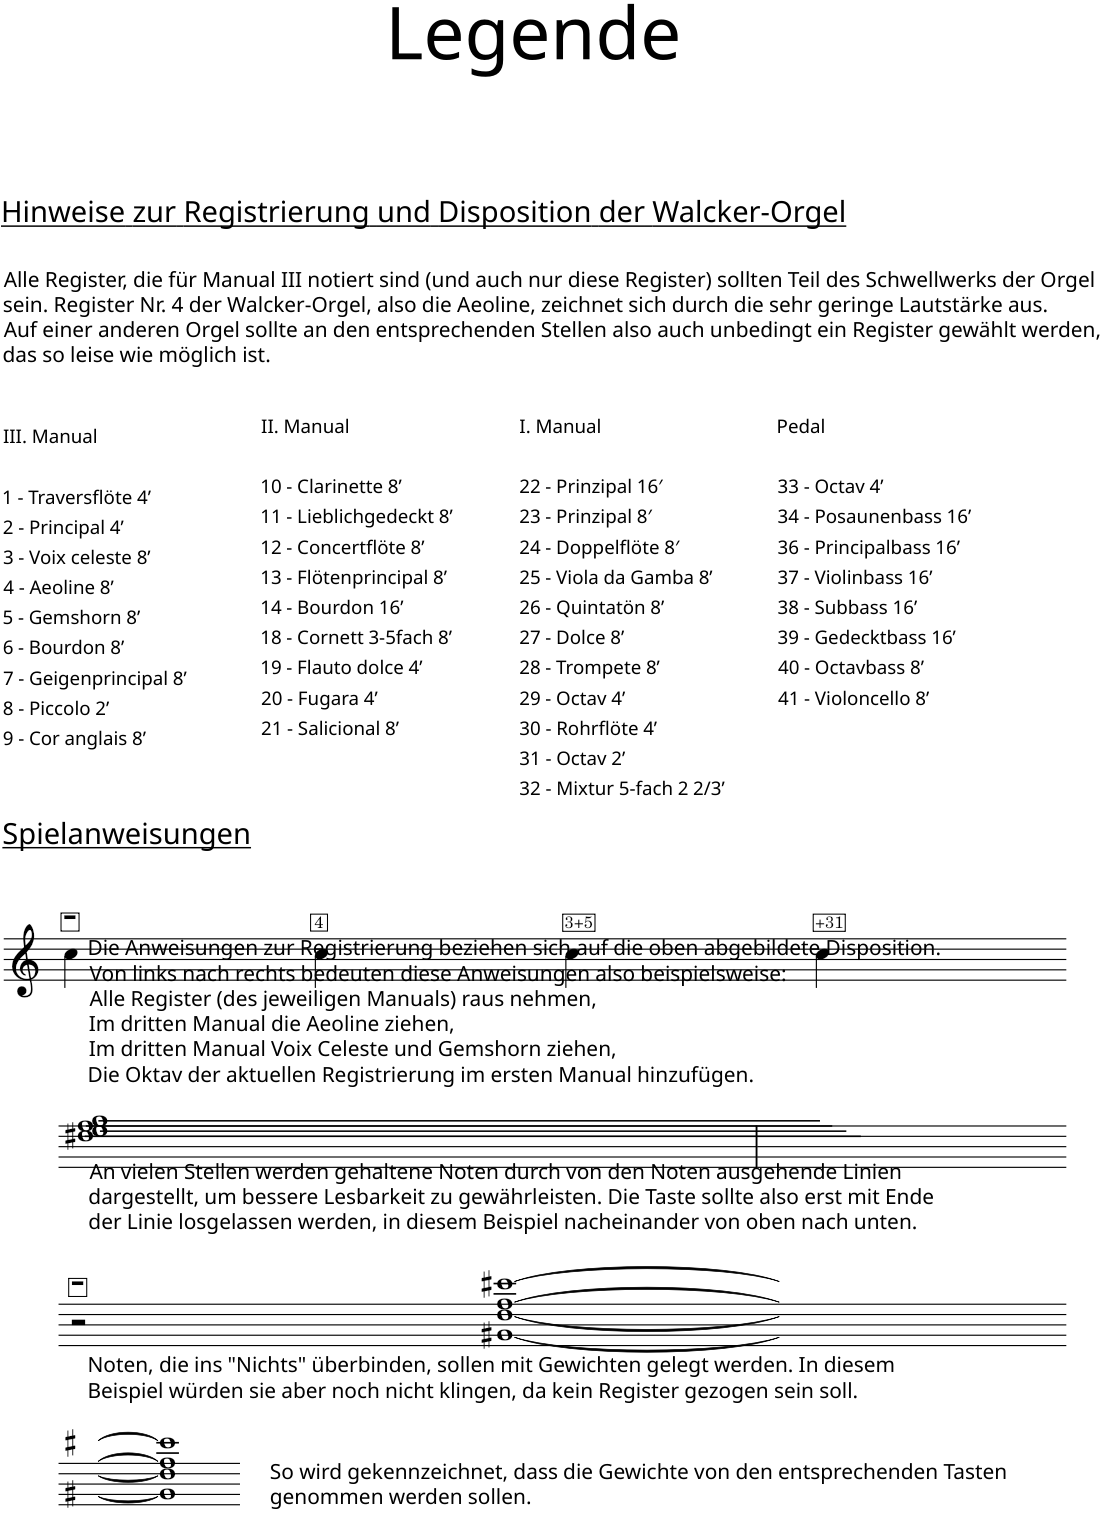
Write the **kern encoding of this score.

**kern	**kern
*part2	*part1
*staff2	*staff1
*I"Klavier	*I"Piano
*	*I'Pno
*	*stria5
*clefG2	*clefG2
*k[]	*k[]
*M4/4	*M4/4
=1	=1
!	!LO:TX:a:t=Hinweise zur Registrierung und Disposition der Walcker-Orgel
!	!LO:TX:a:t=Alle Register, die für Manual III notiert sind (und auch nur diese Register) sollten Teil des Schwellwerks der Orgel
!	!LO:TX:a:t=sein. Register Nr. 4 der Walcker-Orgel, also die Aeoline, zeichnet sich durch die sehr geringe Lautstärke aus.
!	!LO:TX:a:t=Auf einer anderen Orgel sollte an den entsprechenden Stellen also auch unbedingt ein Register gewählt werden,
!	!LO:TX:a:t=das so leise wie möglich ist.
!	!LO:TX:a:t=Spielanweisungen
!LO:TX:a:t=-	!
4cc\	1r
!LO:TX:a:t=4	!
4cc\	.
!LO:TX:a:t=3+5	!
4cc\	.
!LO:TX:a:t=+31	!
4cc\	.
!!LO:LB:g=z
=2	=2
1dd#X 1ee 1ff 1gg	1r
=3	=3
1dd#X 1ee 1ff 1gg	4r
.	4r
.	4r
.	4r
!!LO:LB:g=z
=4	=4
!LO:TX:a:t=-	!
2r	1r
!LO:N:n=1:head=open	!
!LO:N:n=2:head=open	!
!LO:N:n=3:head=open	!
!LO:N:n=4:head=open	!
[4g#X [4dd [4ff [4ccc#X	.
!LO:N:n=1:head=open	!
!LO:N:n=2:head=open	!
!LO:N:n=3:head=open	!
!LO:N:n=4:head=open	!
4g#] 4dd] 4ff] 4ccc#]	.
!!LO:LB:g=z
=5	=5
!LO:N:n=1:head=open	!
!LO:N:n=2:head=open	!
!LO:N:n=3:head=open	!
!LO:N:n=4:head=open	!
[2g#X [2dd [2ff [2ccc#X	1r
!LO:N:n=1:head=open	!
!LO:N:n=2:head=open	!
!LO:N:n=3:head=open	!
!LO:N:n=4:head=open	!
2g#] 2dd] 2ff] 2ccc#]	.
=	=
*-	*-
